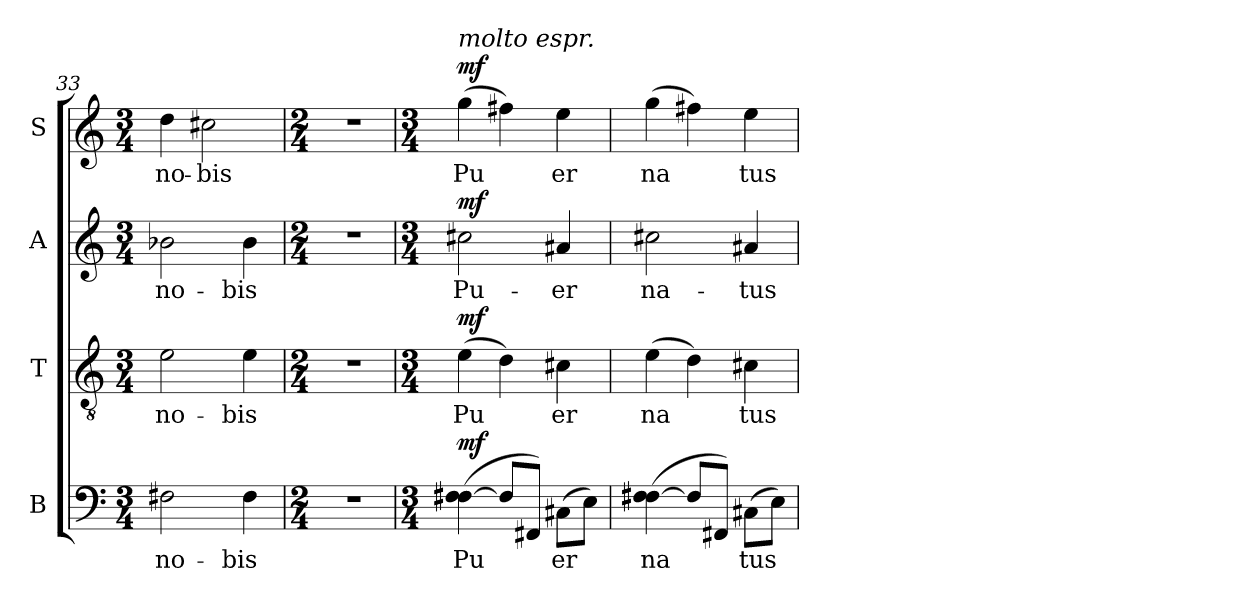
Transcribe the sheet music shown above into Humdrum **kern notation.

**kern	**text	**dynam	**kern	**text	**dynam	**kern	**text	**dynam	**kern	**text	**dynam
*part4	*part4	*part4	*part3	*part3	*part3	*part2	*part2	*part2	*part1	*part1	*part1
*staff4	*staff4	*staff4	*staff3	*staff3	*staff3	*staff2	*staff2	*staff2	*staff1	*staff1	*staff1
*I"B	*	*	*I"T	*	*	*I"A	*	*	*I"S	*	*
*I'B	*	*	*I'T	*	*	*I'A	*	*	*I'S	*	*
*clefF4	*	*	*clefGv2	*	*	*clefG2	*	*	*clefG2	*	*
*k[]	*	*	*k[]	*	*	*k[]	*	*	*k[]	*	*
*C:	*	*	*C:	*	*	*C:	*	*	*C:	*	*
*M3/4	*	*	*M3/4	*	*	*M3/4	*	*	*M3/4	*	*
=33	=33	=33	=33	=33	=33	=33	=33	=33	=33	=33	=33
!	!LO:LY:b:cj	!	!	!LO:LY:b:cj	!	!	!LO:LY:b:cj	!	!	!LO:LY:b:cj	!
2F#X\	no-	.	2e\	no-	.	2b-X\	no-	.	4dd\	no-	.
!	!	!	!	!	!	!	!	!	!	!LO:LY:b:cj	!
.	.	.	.	.	.	.	.	.	2cc#X\	-bis	.
!	!LO:LY:b:cj	!	!	!LO:LY:b:cj	!	!	!LO:LY:b:cj	!	!	!	!
4F#\	-bis	.	4e\	-bis	.	4b-\	-bis	.	.	.	.
=34	=34	=34	=34	=34	=34	=34	=34	=34	=34	=34	=34
*M2/4	*	*	*M2/4	*	*	*M2/4	*	*	*M2/4	*	*
2r	.	.	2r	.	.	2r	.	.	2r	.	.
=35	=35	=35	=35	=35	=35	=35	=35	=35	=35	=35	=35
*M3/4	*	*	*M3/4	*	*	*M3/4	*	*	*M3/4	*	*
!	!	!	!	!	!	!	!	!	!LO:TX:a:i:t=molto espr.	!	!
!	!LO:LY:b:cj	!LO:DY:b	!	!LO:LY:b:cj	!LO:DY:b	!	!LO:LY:b:cj	!LO:DY:b	!	!LO:LY:b:cj	!LO:DY:b
(>4F#X\ [>4F#X\	Pu-	mf	(>4e\	Pu-	mf	2cc#X\	Pu-	mf	(>4gg\	Pu-	mf
!	!LO:LY:b:cj	!	!	!LO:LY:b:cj	!	!	!	!	!	!LO:LY:b:cj	!
8F#/L]	--	.	4d\)	--	.	.	.	.	4ff#X\)	--	.
!	!LO:LY:b:cj	!	!	!	!	!	!	!	!	!	!
8FF#X/J)	--	.	.	.	.	.	.	.	.	.	.
!	!LO:LY:b:cj	!	!	!LO:LY:b:cj	!	!	!LO:LY:b:cj	!	!	!LO:LY:b:cj	!
(>8C#X\L	-er	.	4c#X\	-er	.	4a#X/	-er	.	4ee\	-er	.
!	!LO:LY:b:cj	!	!	!	!	!	!	!	!	!	!
8E\J)	.	.	.	.	.	.	.	.	.	.	.
=36	=36	=36	=36	=36	=36	=36	=36	=36	=36	=36	=36
!	!LO:LY:b:cj	!	!	!LO:LY:b:cj	!	!	!LO:LY:b:cj	!	!	!LO:LY:b:cj	!
(>4F#X\ [>4F#X\	na-	.	(>4e\	na-	.	2cc#X\	na-	.	(>4gg\	na-	.
!	!LO:LY:b:cj	!	!	!LO:LY:b:cj	!	!	!	!	!	!LO:LY:b:cj	!
8F#/L]	--	.	4d\)	--	.	.	.	.	4ff#X\)	--	.
!	!LO:LY:b:cj	!	!	!	!	!	!	!	!	!	!
8FF#X/J)	--	.	.	.	.	.	.	.	.	.	.
!	!LO:LY:b:cj	!	!	!LO:LY:b:cj	!	!	!LO:LY:b:cj	!	!	!LO:LY:b:cj	!
(>8C#X\L	-tus	.	4c#X\	-tus	.	4a#X/	-tus	.	4ee\	-tus	.
!	!LO:LY:b:cj	!	!	!	!	!	!	!	!	!	!
8E\J)	.	.	.	.	.	.	.	.	.	.	.
=	=	=	=	=	=	=	=	=	=	=	=
*-	*-	*-	*-	*-	*-	*-	*-	*-	*-	*-	*-
